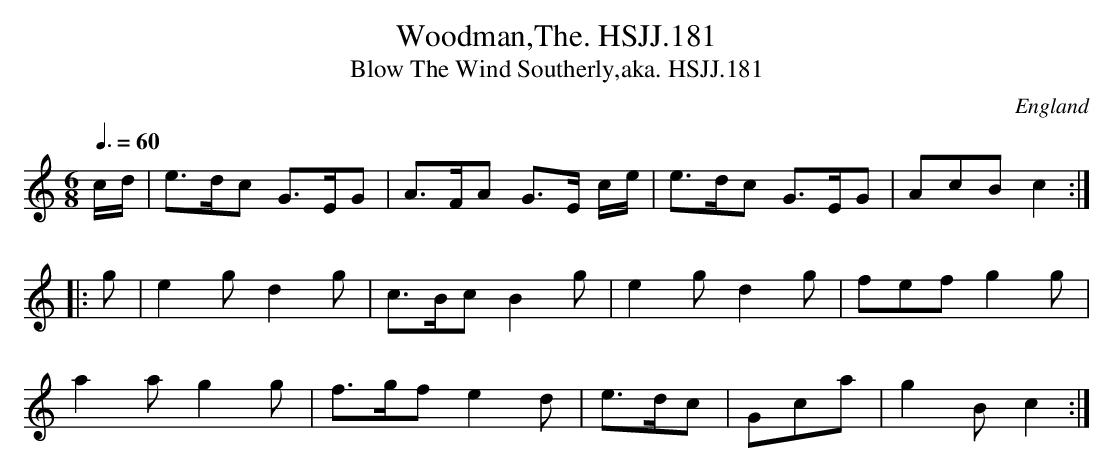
X:1
T:Woodman,The. HSJJ.181
T:Blow The Wind Southerly,aka. HSJJ.181
L:1/8
M:6/8
O:England
Q:3/8=60
K:C
c/d/|e>dc G>EG|A>FA G>E c/e/|e>dc G>EG|AcBc2:|!
|:g|e2gd2g|c>BcB2g|e2gd2g|fefg2g|!
a2ag2g|f>gfe2d|e>dc|Gca|g2Bc2:|
